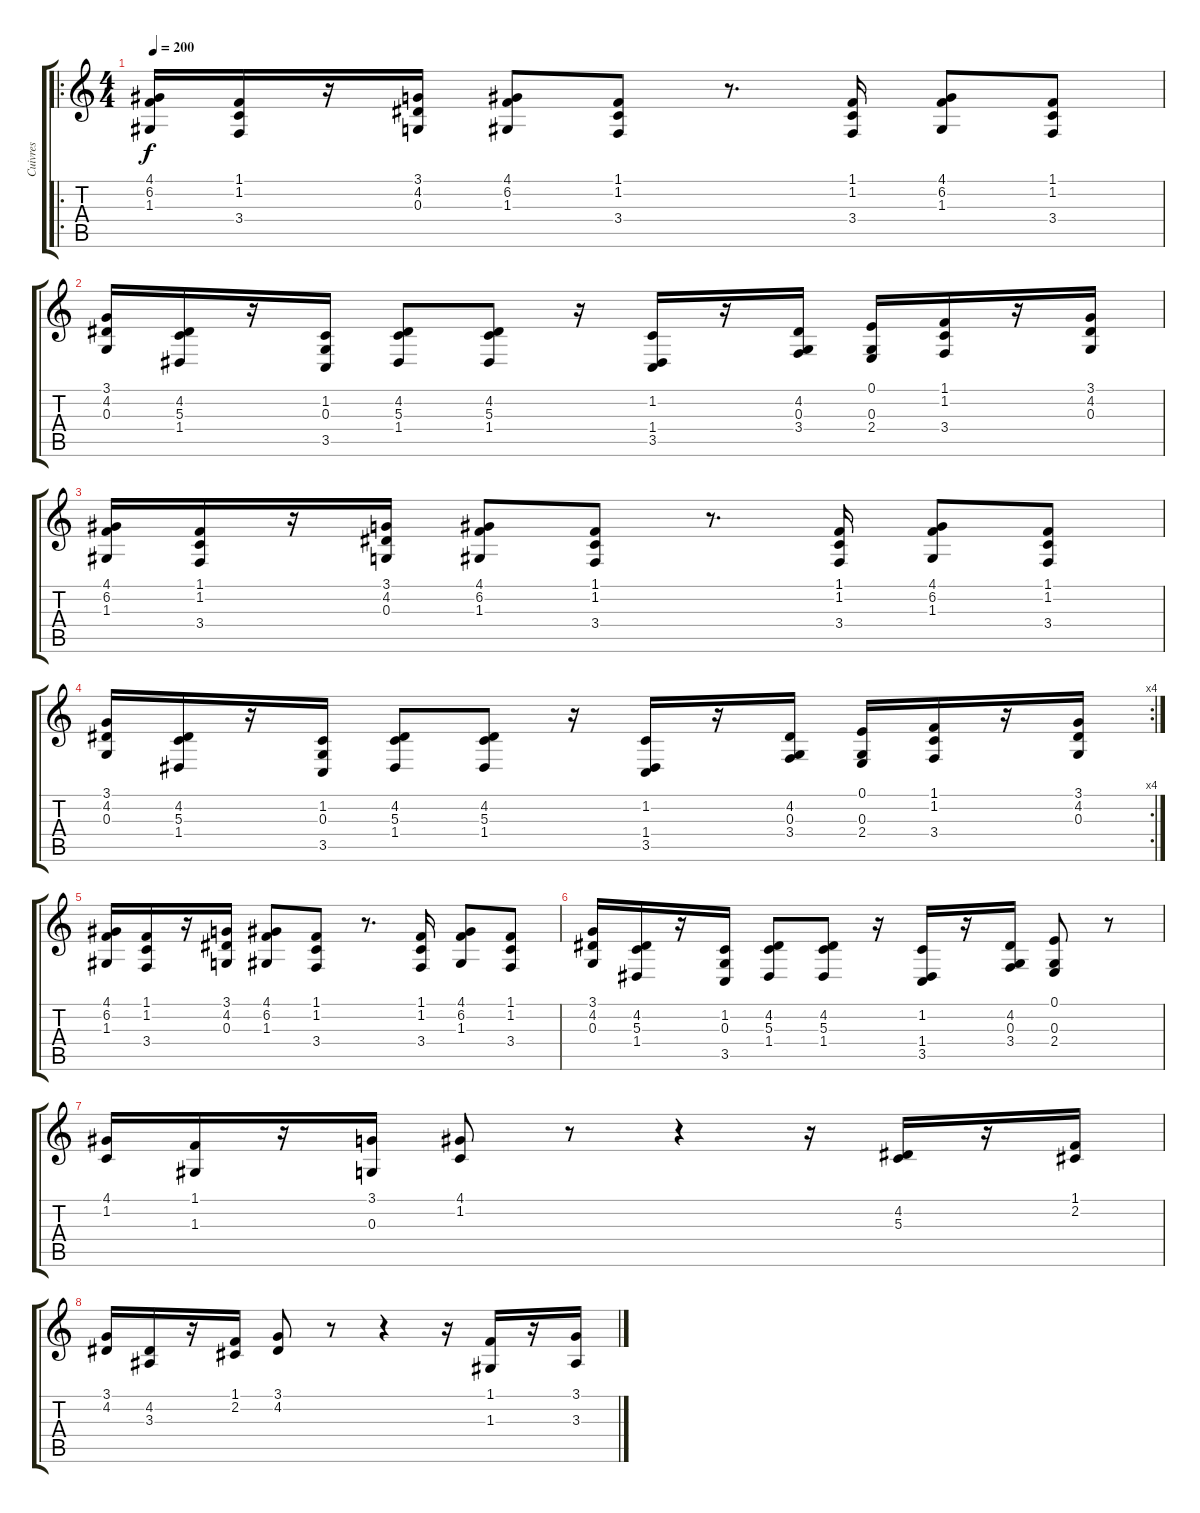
\track ("Cuivres" "Cuivres") {instrument trumpet}
\staff {score tabs}
\tuning (E4 B3 G3 D3 A2 E2) {hide}
\ro
\ts (4 4)
\tempo 200
\clef g2
\ks c
(4.1 6.2 1.3).16{dy f instrument trumpet} (1.1 1.2 3.4).16 r.16 (3.1 4.2 0.3).16 (4.1 6.2 1.3).8 (1.1 1.2 3.4).8 r.8{d} (1.1 1.2 3.4).16 (4.1 6.2 1.3).8 (1.1 1.2 3.4).8 |
(3.1 4.2 0.3).16 (4.2 5.3 1.4).16 r.16 (1.2 0.3 3.5).16 (4.2 5.3 1.4).8 (4.2 5.3 1.4).8 r.16 (1.2 1.4 3.5).16 r.16 (4.2 0.3 3.4).16 (0.1 0.3 2.4).16 (1.1 1.2 3.4).16 r.16 (3.1 4.2 0.3).16 |
(4.1 6.2 1.3).16 (1.1 1.2 3.4).16 r.16 (3.1 4.2 0.3).16 (4.1 6.2 1.3).8 (1.1 1.2 3.4).8 r.8{d} (1.1 1.2 3.4).16 (4.1 6.2 1.3).8 (1.1 1.2 3.4).8 |
\rc 4
(3.1 4.2 0.3).16 (4.2 5.3 1.4).16 r.16 (1.2 0.3 3.5).16 (4.2 5.3 1.4).8 (4.2 5.3 1.4).8 r.16 (1.2 1.4 3.5).16 r.16 (4.2 0.3 3.4).16 (0.1 0.3 2.4).16 (1.1 1.2 3.4).16 r.16 (3.1 4.2 0.3).16 |
(4.1 6.2 1.3).16 (1.1 1.2 3.4).16 r.16 (3.1 4.2 0.3).16 (4.1 6.2 1.3).8 (1.1 1.2 3.4).8 r.8{d} (1.1 1.2 3.4).16 (4.1 6.2 1.3).8 (1.1 1.2 3.4).8 |
(3.1 4.2 0.3).16 (4.2 5.3 1.4).16 r.16 (1.2 0.3 3.5).16 (4.2 5.3 1.4).8 (4.2 5.3 1.4).8 r.16 (1.2 1.4 3.5).16 r.16 (4.2 0.3 3.4).16 (0.1 0.3 2.4).8 r.8 |
(4.1 1.2).16 (1.1 1.3).16 r.16 (3.1 0.3).16 (4.1 1.2).8 r.8 r.4 r.16 (4.2 5.3).16 r.16 (1.1 2.2).16 |
(3.1 4.2).16 (4.2 3.3).16 r.16 (1.1 2.2).16 (3.1 4.2).8 r.8 r.4 r.16 (1.1 1.3).16 r.16 (3.1 3.3).16
